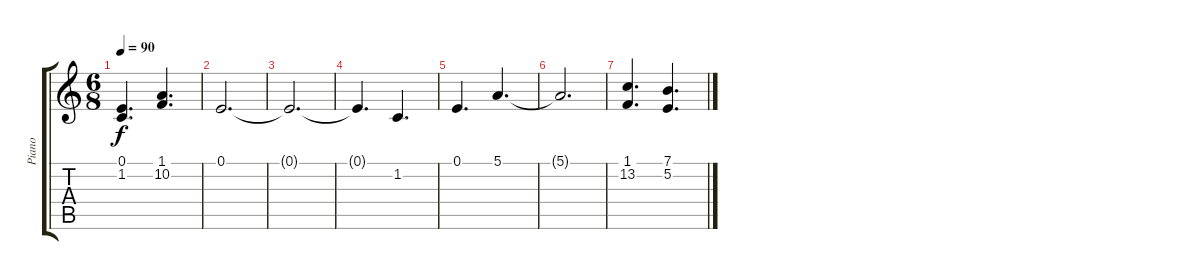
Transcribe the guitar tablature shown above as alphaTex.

\track ("Piano" "Piano") {instrument acousticgrandpiano}
\staff {score tabs}
\tuning (E4 B3 G3 D3 A2 E2) {hide}
\ts (6 8)
\tempo 90
\clef g2
\ks c
(0.1 1.2).4{d dy f} (1.1 10.2).4{d} |
0.1.2{d} |
0.1{t}.2{d} |
0.1{t}.4{d} 1.2.4{d} |
0.1.4{d} 5.1.4{d} |
5.1{t}.2{d} |
(1.1 13.2).4{d} (7.1 5.2).4{d}
